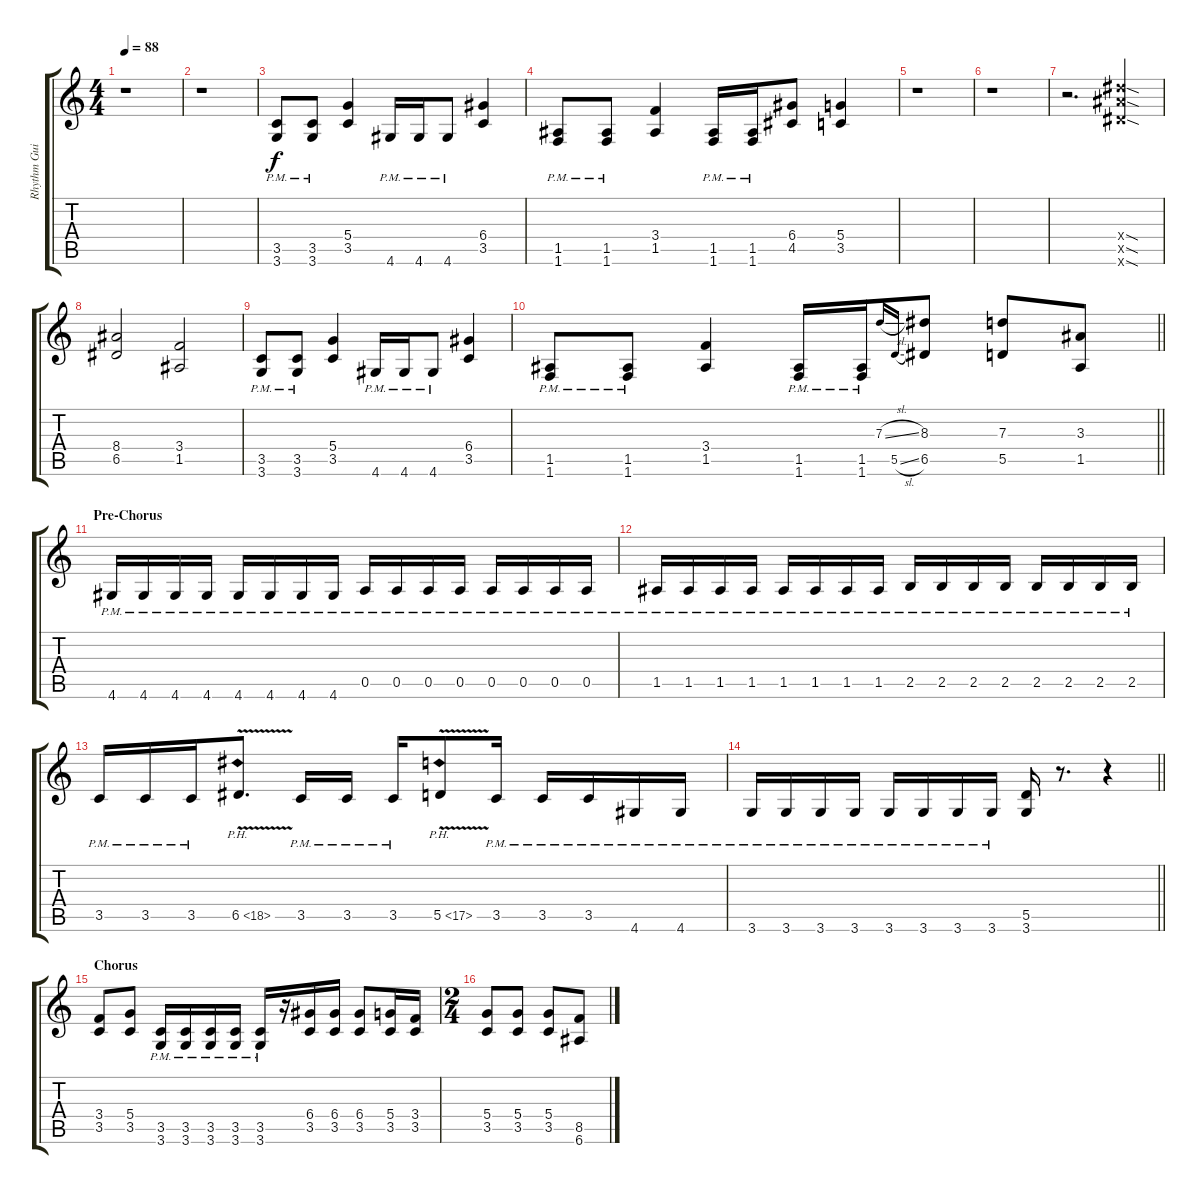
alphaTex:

\track ("Rhythm Guitar I" "Rhythm Gui") {instrument overdrivenguitar}
\staff {score tabs}
\tuning (E4 B3 G3 D3 A2 E2) {hide}
\ts (4 4)
\tempo 88
\clef g2
\ks c
r.1{dy f} |
r.1 |
(3.5{pm} 3.6{pm}).8 (3.5{pm} 3.6{pm}).8 (5.4 3.5).4 4.6{pm}.16 4.6{pm}.16 4.6{pm}.8 (6.4 3.5).4 |
(1.5{pm} 1.6{pm}).8 (1.5{pm} 1.6{pm}).8 (3.4 1.5).4 (1.5{pm} 1.6{pm}).16 (1.5{pm} 1.6{pm}).16 (6.4 4.5).8 (5.4 3.5).4 |
r.1 |
r.1 |
r.2{d} (13.4{sod x} 13.5{sod x} 11.6{sod x}).4 |
(8.4 6.5).2 (3.4 1.5).2 |
(3.5{pm} 3.6{pm}).8 (3.5{pm} 3.6{pm}).8 (5.4 3.5).4 4.6{pm}.16 4.6{pm}.16 4.6{pm}.8 (6.4 3.5).4 |
\barLineRight lightlight
(1.5{pm} 1.6{pm}).8 (1.5{pm} 1.6{pm}).8 (3.4 1.5).4 (1.5{pm} 1.6{pm}).16 (1.5{pm} 1.6{pm}).16 7.3{sl}.16{gr onbeat} 5.5{sl}.16{gr onbeat} (8.3 6.5).8 (7.3 5.5).8 (3.3 1.5).8 |
\section ("" "Pre-Chorus")
4.6{pm}.16 4.6{pm}.16 4.6{pm}.16 4.6{pm}.16 4.6{pm}.16 4.6{pm}.16 4.6{pm}.16 4.6{pm}.16 0.5{pm}.16 0.5{pm}.16 0.5{pm}.16 0.5{pm}.16 0.5{pm}.16 0.5{pm}.16 0.5{pm}.16 0.5{pm}.16 |
1.5{pm}.16 1.5{pm}.16 1.5{pm}.16 1.5{pm}.16 1.5{pm}.16 1.5{pm}.16 1.5{pm}.16 1.5{pm}.16 2.5{pm}.16 2.5{pm}.16 2.5{pm}.16 2.5{pm}.16 2.5{pm}.16 2.5{pm}.16 2.5{pm}.16 2.5{pm}.16 |
3.5{pm}.16 3.5{pm}.16 3.5{pm}.16 6.5{ph 12 v}.8{d} 3.5{pm}.16 3.5{pm}.16 3.5{pm}.16 5.5{ph 12 v}.8 3.5{pm}.16 3.5{pm}.16 3.5{pm}.16 4.6{pm}.16 4.6{pm}.16 |
\barLineRight lightlight
3.6{pm}.16 3.6{pm}.16 3.6{pm}.16 3.6{pm}.16 3.6{pm}.16 3.6{pm}.16 3.6{pm}.16 3.6{pm}.16 (5.5 3.6).16 r.8{d} r.4 |
\section ("" "Chorus")
(3.4 3.5).8 (5.4 3.5).8 (3.5{pm} 3.6{pm}).16 (3.5{pm} 3.6{pm}).16 (3.5{pm} 3.6{pm}).16 (3.5{pm} 3.6{pm}).16 (3.5{pm} 3.6{pm}).16 r.16 (6.4 3.5).16 (6.4 3.5).16 (6.4 3.5).8 (5.4 3.5).16 (3.4 3.5).16 |
\ts (2 4)
(5.4 3.5).8 (5.4 3.5).8 (5.4 3.5).8 (8.5 6.6).8
